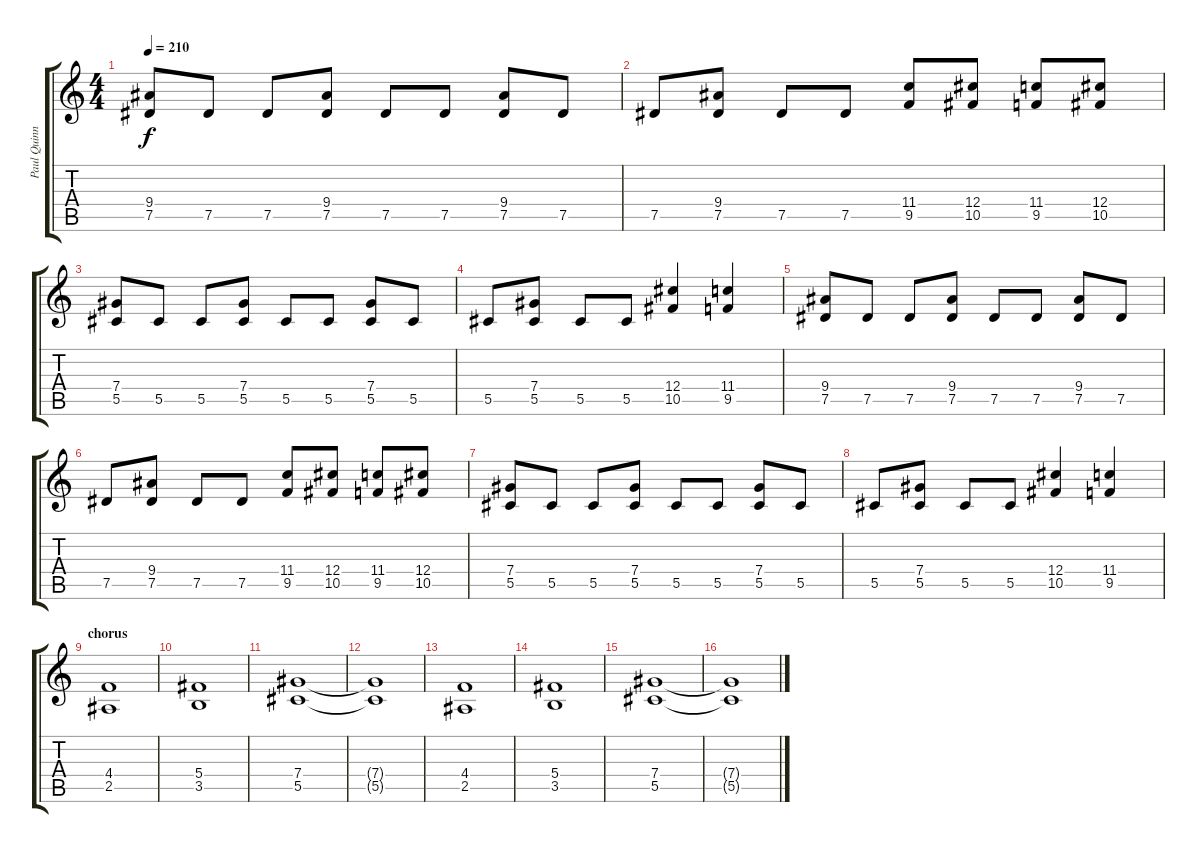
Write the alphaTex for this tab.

\track ("Paul Quinn" "Paul Quinn") {instrument distortionguitar}
\staff {score tabs}
\tuning (Eb4 Bb3 Gb3 Db3 Ab2 Eb2) {hide}
\ts (4 4)
\tempo 210
\clef g2
\ks c
(9.4 7.5).8{dy f} 7.5.8 7.5.8 (9.4 7.5).8 7.5.8 7.5.8 (9.4 7.5).8 7.5.8 |
7.5.8 (9.4 7.5).8 7.5.8 7.5.8 (11.4 9.5).8 (12.4 10.5).8 (11.4 9.5).8 (12.4 10.5).8 |
(7.4 5.5).8 5.5.8 5.5.8 (7.4 5.5).8 5.5.8 5.5.8 (7.4 5.5).8 5.5.8 |
5.5.8 (7.4 5.5).8 5.5.8 5.5.8 (12.4 10.5).4 (11.4 9.5).4 |
(9.4 7.5).8 7.5.8 7.5.8 (9.4 7.5).8 7.5.8 7.5.8 (9.4 7.5).8 7.5.8 |
7.5.8 (9.4 7.5).8 7.5.8 7.5.8 (11.4 9.5).8 (12.4 10.5).8 (11.4 9.5).8 (12.4 10.5).8 |
(7.4 5.5).8 5.5.8 5.5.8 (7.4 5.5).8 5.5.8 5.5.8 (7.4 5.5).8 5.5.8 |
5.5.8 (7.4 5.5).8 5.5.8 5.5.8 (12.4 10.5).4 (11.4 9.5).4 |
\section ("" "chorus")
(4.4 2.5).1 |
(5.4 3.5).1 |
(7.4 5.5).1 |
(7.4{t} 5.5{t}).1 |
(4.4 2.5).1 |
(5.4 3.5).1 |
(7.4 5.5).1 |
(7.4{t} 5.5{t}).1
